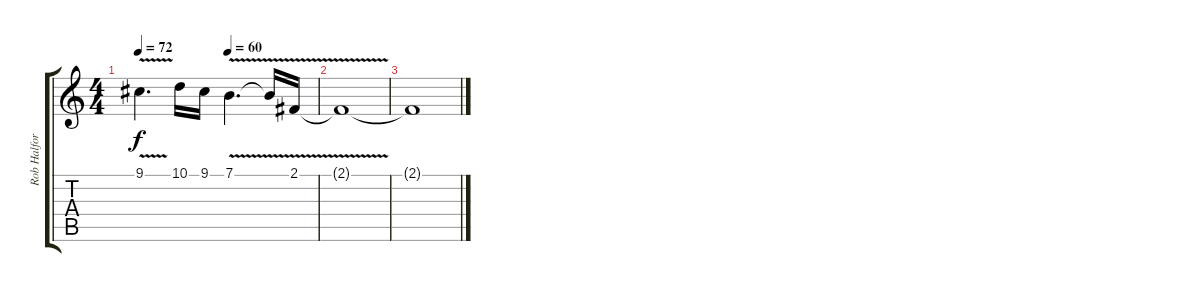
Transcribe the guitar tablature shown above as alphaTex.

\track ("Rob Halford" "Rob Halfor") {instrument violin}
\staff {score tabs}
\tuning (E4 B3 G3 D3 A2 E2) {hide}
\ts (4 4)
\tempo 72
\tempo (60 0.5)
\clef g2
\ks c
9.1{v}.4{d dy f} 10.1.16 9.1.16 7.1{v}.4{d} 7.1{t}.16 2.1{v}.16 |
2.1{t}.1 |
2.1{t}.1
